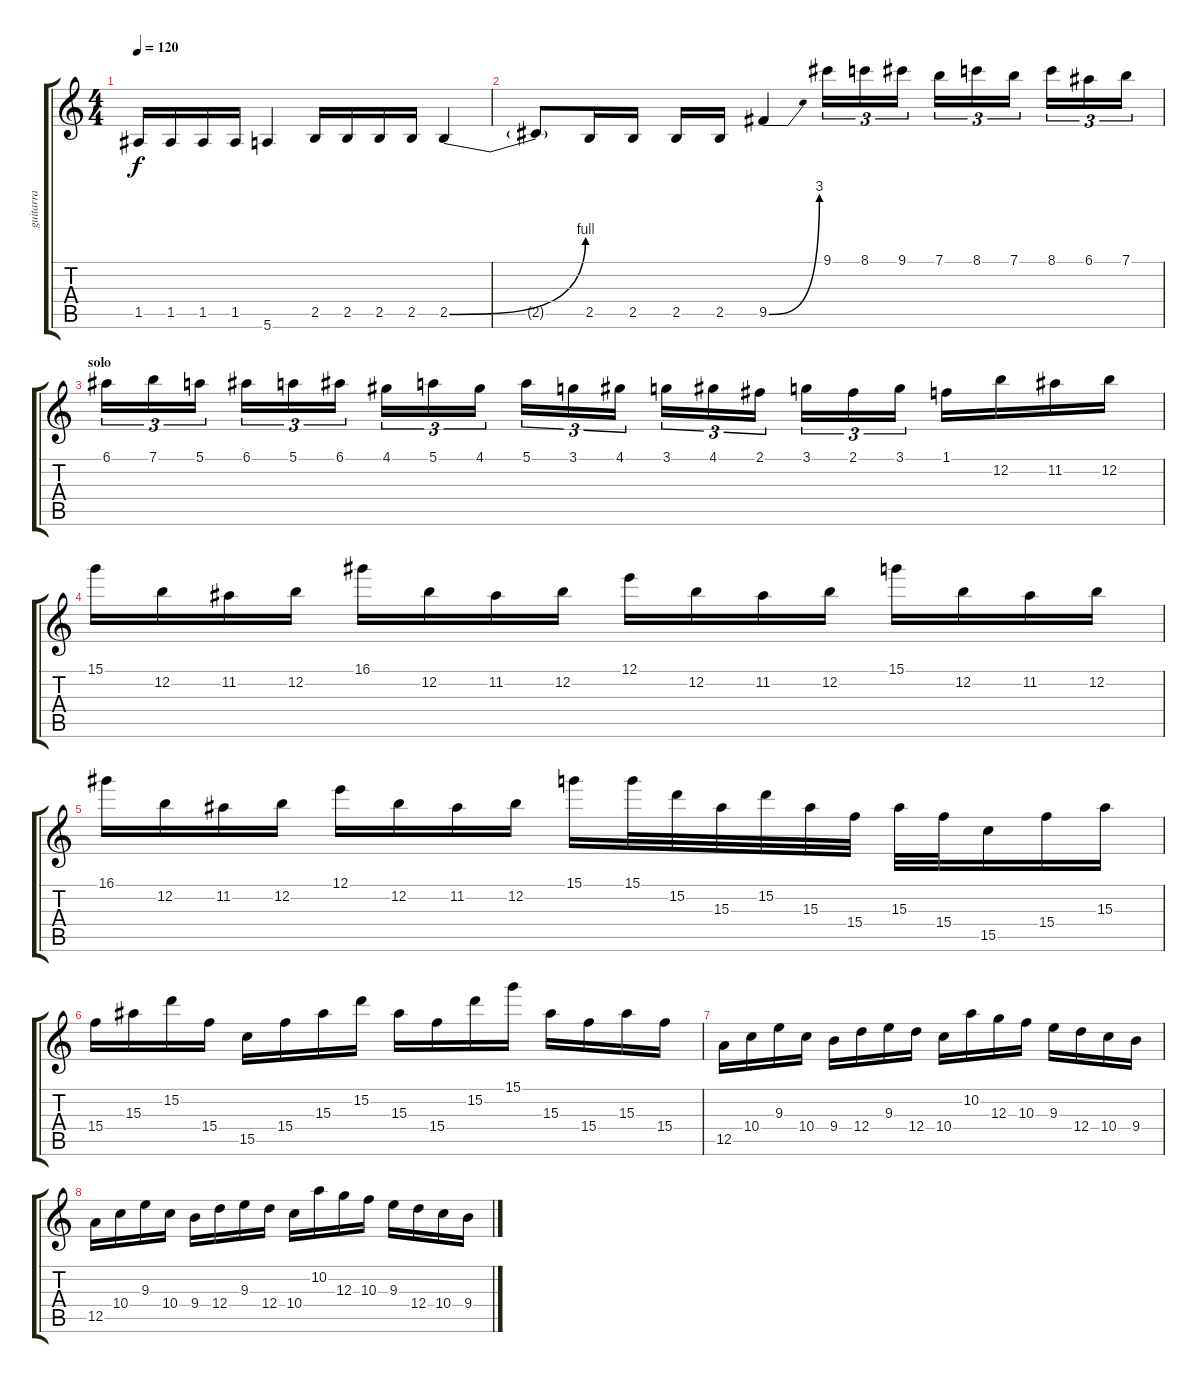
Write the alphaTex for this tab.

\track ("guitarra" "guitarra") {instrument distortionguitar}
\staff {score tabs}
\tuning (E4 B3 G3 D3 A2 E2) {hide}
\ts (4 4)
\tempo 120
\clef g2
\ks c
1.5.16{dy f} 1.5.16 1.5.16 1.5.16 5.6.4 2.5.16 2.5.16 2.5.16 2.5.16 2.5{be (bend 0 0 60 4)}.4 |
2.5{t}.8 2.5.16 2.5.16 2.5.16 2.5.16 9.5{be (bend 0 0 60 12)}.4 9.1.16{tu (3 2)} 8.1.16{tu (3 2)} 9.1.16{tu (3 2)} 7.1.16{tu (3 2)} 8.1.16{tu (3 2)} 7.1.16{tu (3 2)} 8.1.16{tu (3 2)} 6.1.16{tu (3 2)} 7.1.16{tu (3 2)} |
\section ("" "solo")
6.1.16{tu (3 2)} 7.1.16{tu (3 2)} 5.1.16{tu (3 2)} 6.1.16{tu (3 2)} 5.1.16{tu (3 2)} 6.1.16{tu (3 2)} 4.1.16{tu (3 2)} 5.1.16{tu (3 2)} 4.1.16{tu (3 2)} 5.1.16{tu (3 2)} 3.1.16{tu (3 2)} 4.1.16{tu (3 2)} 3.1.16{tu (3 2)} 4.1.16{tu (3 2)} 2.1.16{tu (3 2)} 3.1.16{tu (3 2)} 2.1.16{tu (3 2)} 3.1.16{tu (3 2)} 1.1.16 12.2.16 11.2.16 12.2.16 |
15.1.16 12.2.16 11.2.16 12.2.16 16.1.16 12.2.16 11.2.16 12.2.16 12.1.16 12.2.16 11.2.16 12.2.16 15.1.16 12.2.16 11.2.16 12.2.16 |
16.1.16 12.2.16 11.2.16 12.2.16 12.1.16 12.2.16 11.2.16 12.2.16 15.1.16 15.1.32 15.2.32 15.3.32 15.2.32 15.3.32 15.4.32 15.3.32 15.4.32 15.5.16 15.4.16 15.3.16 |
15.4.16 15.3.16 15.2.16 15.4.16 15.5.16 15.4.16 15.3.16 15.2.16 15.3.16 15.4.16 15.2.16 15.1.16 15.3.16 15.4.16 15.3.16 15.4.16 |
12.5.16{volume 16 balance 8} 10.4.16 9.3.16 10.4.16 9.4.16 12.4.16 9.3.16 12.4.16 10.4.16 10.2.16 12.3.16 10.3.16 9.3.16 12.4.16 10.4.16 9.4.16 |
12.5.16 10.4.16 9.3.16 10.4.16 9.4.16 12.4.16 9.3.16 12.4.16 10.4.16 10.2.16 12.3.16 10.3.16 9.3.16 12.4.16 10.4.16 9.4.16
